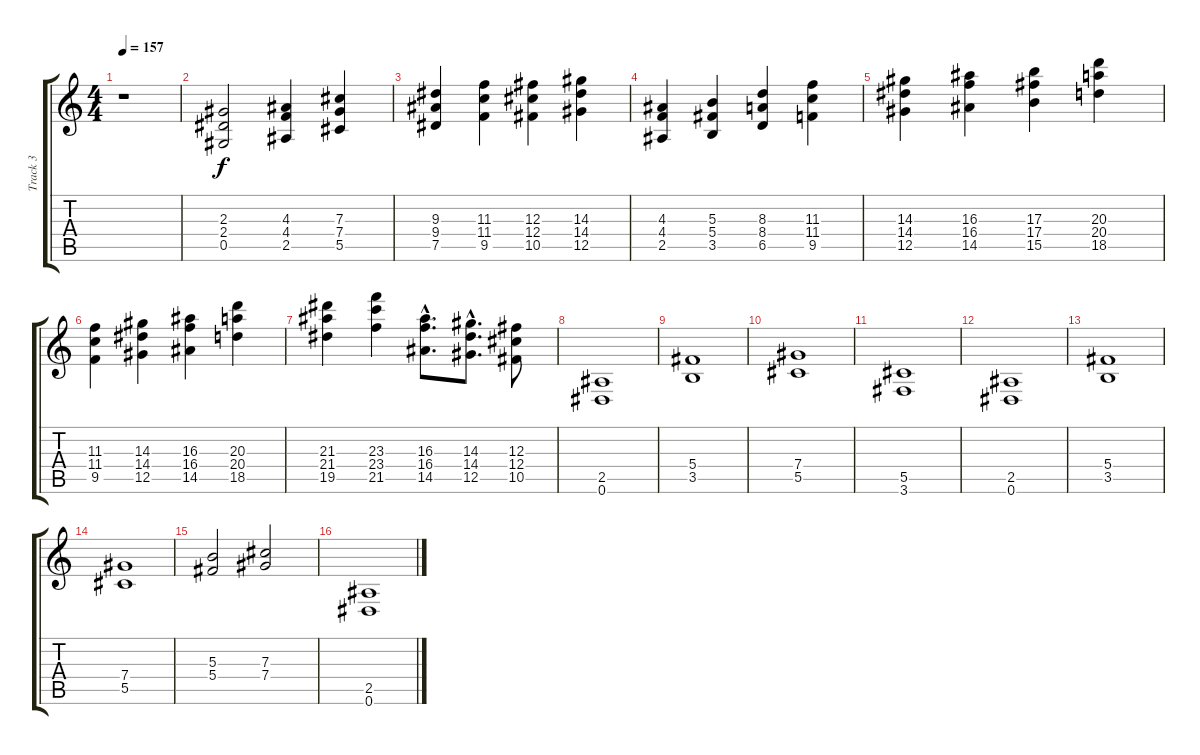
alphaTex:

\track ("Track 3" "Track 3") {instrument distortionguitar}
\staff {score tabs}
\tuning (Eb4 Bb3 Gb3 Db3 Ab2 Eb2) {hide}
\ts (4 4)
\tempo 157
\clef g2
\ks c
r.1{dy f} |
(2.3 2.4 0.5).2 (4.3 4.4 2.5).4 (7.3 7.4 5.5).4 |
(9.3 9.4 7.5).4 (11.3 11.4 9.5).4 (12.3 12.4 10.5).4 (14.3 14.4 12.5).4 |
(4.3 4.4 2.5).4 (5.3 5.4 3.5).4 (8.3 8.4 6.5).4 (11.3 11.4 9.5).4 |
(14.3 14.4 12.5).4 (16.3 16.4 14.5).4 (17.3 17.4 15.5).4 (20.3 20.4 18.5).4 |
(11.3 11.4 9.5).4 (14.3 14.4 12.5).4 (16.3 16.4 14.5).4 (20.3 20.4 18.5).4 |
(21.3 21.4 19.5).4 (23.3 23.4 21.5).4 (16.3{hac} 16.4{hac} 14.5{hac}).8{d} (14.3{hac} 14.4{hac} 12.5{hac}).8{d} (12.3 12.4 10.5).8 |
(2.5 0.6).1 |
(5.4 3.5).1 |
(7.4 5.5).1 |
(5.5 3.6).1 |
(2.5 0.6).1 |
(5.4 3.5).1 |
(7.4 5.5).1 |
(5.3 5.4).2 (7.3 7.4).2 |
(2.5 0.6).1
